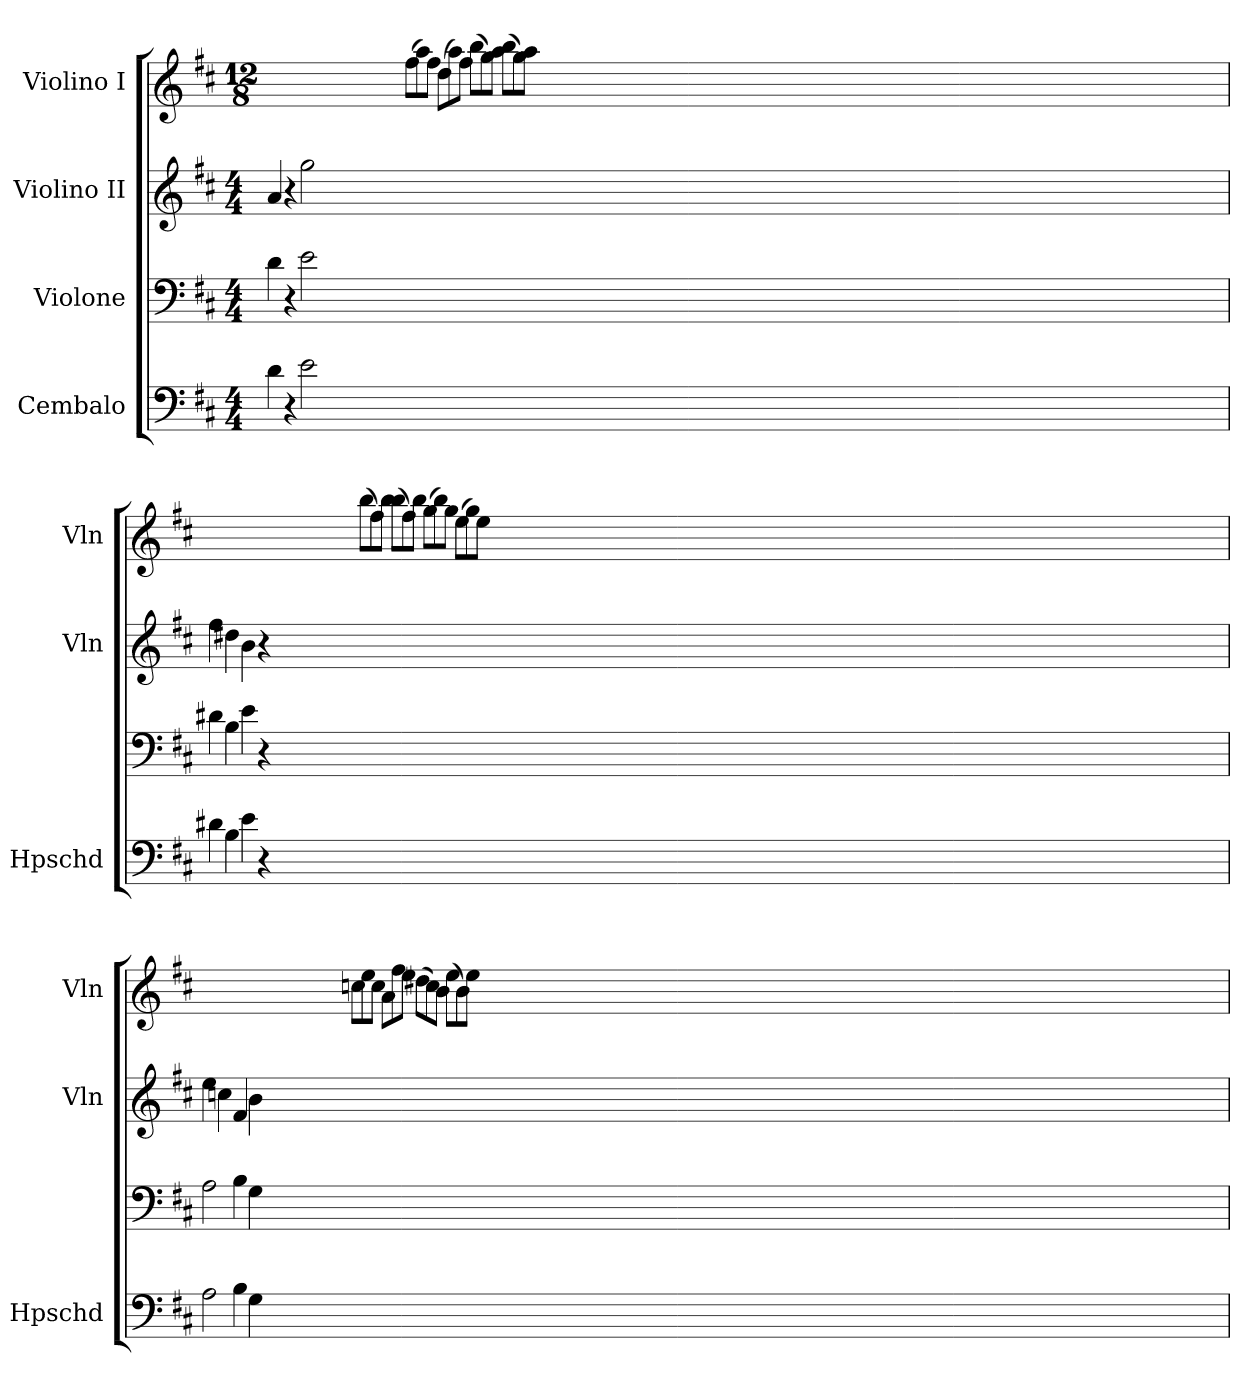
**kern	**kern	**kern	**kern
*part4	*part3	*part2	*part1
*staff4	*staff3	*staff2	*staff1
*I"Cembalo	*I"Violone	*I"Violino II	*I"Violino I
*I'Hpschd	*	*I'Vln	*I'Vln
*clefF4	*clefF4	*clefG2	*clefG2
*k[f#c#]	*k[f#c#]	*k[f#c#]	*k[f#c#]
*b:	*b:	*b:	*b:
*M4/4	*M4/4	*M4/4	*M12/8
=	=	=	=
4d	4d	4a	12%53ryy
4r	4r	4r	.
2e	2e	2gg	.
12%41ryy	12%41ryy	12%41ryy	.
24%85ryy	24%85ryy	24%85ryy	(8ff#L
.	.	.	8aa)
.	.	.	8ff#J
.	.	.	(8ddL
.	.	.	8aa)
.	.	.	8ff#J
.	.	.	(8bbL
.	.	.	8gg)
.	.	.	8aaJ
.	.	.	(8bbL
.	.	.	8gg)
.	.	.	8aaJ
.	.	.	3%133ryy
3%11ryy	3%11ryy	3%11ryy	.
24%91ryy	24%91ryy	24%91ryy	.
12%47ryy	12%47ryy	12%47ryy	.
24%97ryy	24%97ryy	24%97ryy	.
6%25ryy	6%25ryy	6%25ryy	.
24%103ryy	24%103ryy	24%103ryy	.
12%53ryy	12%53ryy	12%53ryy	.
24%109ryy	24%109ryy	24%109ryy	.
3%14ryy	3%14ryy	3%14ryy	.
24%115ryy	24%115ryy	24%115ryy	.
=	=	=	=
4d#X	4d#X	4ff#	12%59ryy
4B	4B	4dd#X	.
4e	4e	4b	.
4r	4r	4r	.
12%47ryy	12%47ryy	12%47ryy	.
24%97ryy	24%97ryy	24%97ryy	(8bbL
.	.	.	8ff#)
.	.	.	8bbJ
.	.	.	(8bbL
.	.	.	8ff#)
.	.	.	8bbJ
.	.	.	(8ggL
.	.	.	8bb)
.	.	.	8ggJ
.	.	.	(8eeL
.	.	.	8gg)
.	.	.	8eeJ
.	.	.	6%299ryy
6%25ryy	6%25ryy	6%25ryy	.
24%103ryy	24%103ryy	24%103ryy	.
12%53ryy	12%53ryy	12%53ryy	.
24%109ryy	24%109ryy	24%109ryy	.
3%14ryy	3%14ryy	3%14ryy	.
24%115ryy	24%115ryy	24%115ryy	.
12%59ryy	12%59ryy	12%59ryy	.
24%121ryy	24%121ryy	24%121ryy	.
6%31ryy	6%31ryy	6%31ryy	.
24%127ryy	24%127ryy	24%127ryy	.
=	=	=	=
2A	2A	4ee	12%65ryy
.	.	4ccn	.
4B	4B	4f#	.
4G	4G	4b	.
12%53ryy	12%53ryy	12%53ryy	.
24%109ryy	24%109ryy	24%109ryy	8ccnL
.	.	.	8ee
.	.	.	8ccJ
.	.	.	8aL
.	.	.	8ff#
.	.	.	8eeJ
.	.	.	(8dd#XL
.	.	.	8cc)
.	.	.	8bJ
.	.	.	(8eeL
.	.	.	8b)
.	.	.	8eeJ
.	.	.	3%166ryy
3%14ryy	3%14ryy	3%14ryy	.
24%115ryy	24%115ryy	24%115ryy	.
12%59ryy	12%59ryy	12%59ryy	.
24%121ryy	24%121ryy	24%121ryy	.
6%31ryy	6%31ryy	6%31ryy	.
24%127ryy	24%127ryy	24%127ryy	.
12%65ryy	12%65ryy	12%65ryy	.
24%133ryy	24%133ryy	24%133ryy	.
3%17ryy	3%17ryy	3%17ryy	.
24%139ryy	24%139ryy	24%139ryy	.
=	=	=	=
*-	*-	*-	*-
